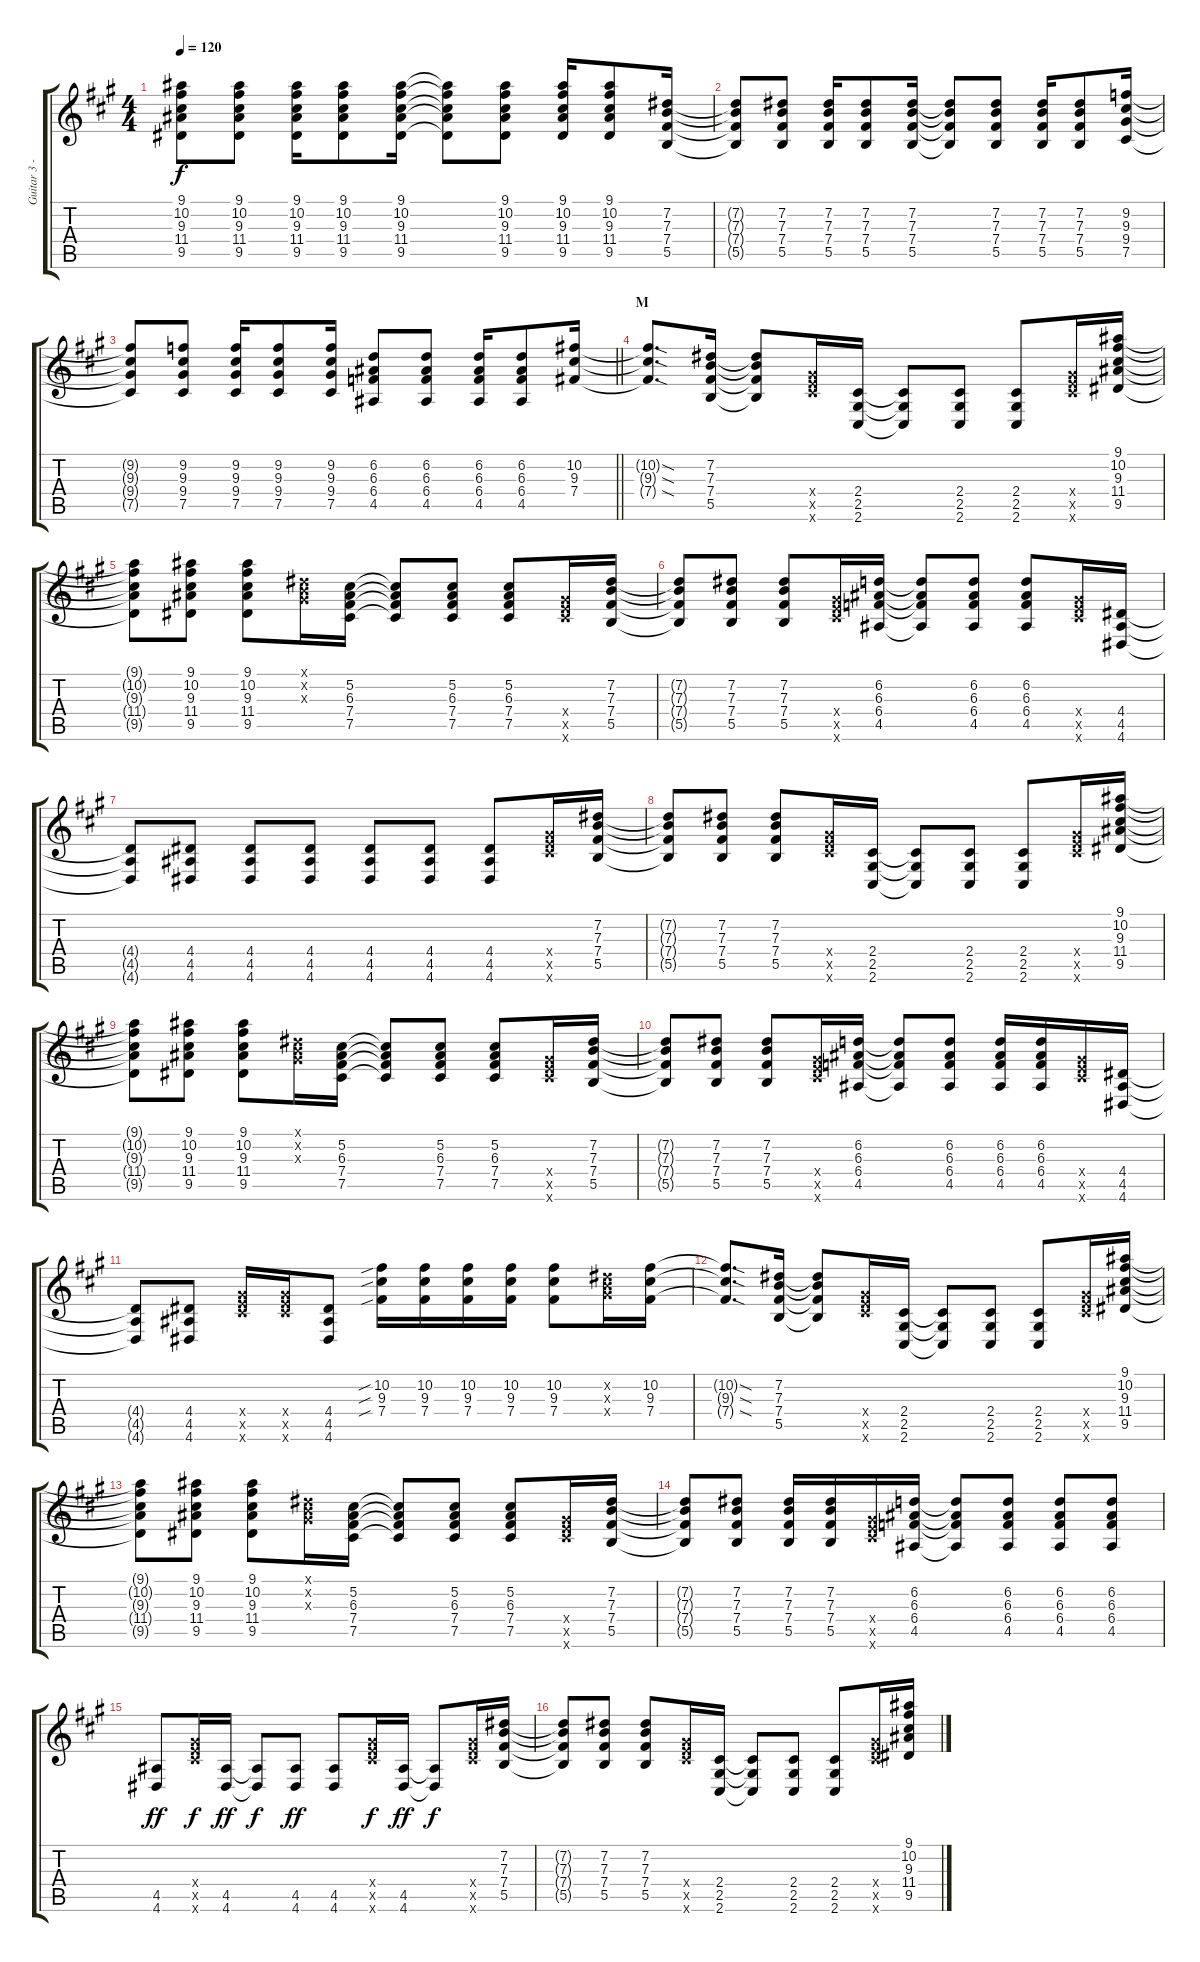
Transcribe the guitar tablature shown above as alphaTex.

\track ("Guitar 3 - Aoi" "Guitar 3 -") {instrument distortionguitar}
\staff {score tabs}
\tuning (Db4 Ab3 E3 B2 Gb2 B1) {hide}
\ts (4 4)
\tempo 120
\clef g2
\ks a
(9.1{t} 10.2{t} 9.3{t} 11.4{t} 9.5{t}).8{dy f} (9.1 10.2 9.3 11.4 9.5).8 (9.1 10.2 9.3 11.4 9.5).16 (9.1 10.2 9.3 11.4 9.5).8 (9.1 10.2 9.3 11.4 9.5).16 (9.1{t} 10.2{t} 9.3{t} 11.4{t} 9.5{t}).8 (9.1 10.2 9.3 11.4 9.5).8 (9.1 10.2 9.3 11.4 9.5).16 (9.1 10.2 9.3 11.4 9.5).8 (7.2 7.3 7.4 5.5).16 |
(7.2{t} 7.3{t} 7.4{t} 5.5{t}).8 (7.2 7.3 7.4 5.5).8 (7.2 7.3 7.4 5.5).16 (7.2 7.3 7.4 5.5).8 (7.2 7.3 7.4 5.5).16 (7.2{t} 7.3{t} 7.4{t} 5.5{t}).8 (7.2 7.3 7.4 5.5).8 (7.2 7.3 7.4 5.5).16 (7.2 7.3 7.4 5.5).8 (9.2 9.3 9.4 7.5).16 |
\barLineRight lightlight
(9.2{t} 9.3{t} 9.4{t} 7.5{t}).8 (9.2 9.3 9.4 7.5).8 (9.2 9.3 9.4 7.5).16 (9.2 9.3 9.4 7.5).8 (9.2 9.3 9.4 7.5).16 (6.2 6.3 6.4 4.5).8 (6.2 6.3 6.4 4.5).8 (6.2 6.3 6.4 4.5).16 (6.2 6.3 6.4 4.5).8 (10.2 9.3 7.4).16 |
\section ("" "M")
(10.2{sod t} 9.3{sod t} 7.4{sod t}).8{d} (7.2 7.3 7.4 5.5).16 (7.2{t} 7.3{t} 7.4{t} 5.5{t}).8 (9.4{x} 10.5{x} 14.6{x}).16 (2.4 2.5 2.6).16 (2.4{t} 2.5{t} 2.6{t}).8 (2.4 2.5 2.6).8 (2.4 2.5 2.6).8 (9.4{x} 10.5{x} 14.6{x}).16 (9.1 10.2 9.3 11.4 9.5).16 |
(9.1{t} 10.2{t} 9.3{t} 11.4{t} 9.5{t}).8 (9.1 10.2 9.3 11.4 9.5).8 (9.1 10.2 9.3 11.4 9.5).8 (2.1{x} 3.2{x} 4.3{x}).16 (5.2 6.3 7.4 7.5).16 (5.2{t} 6.3{t} 7.4{t} 7.5{t}).8 (5.2 6.3 7.4 7.5).8 (5.2 6.3 7.4 7.5).8 (9.4{x} 10.5{x} 14.6{x}).16 (7.2 7.3 7.4 5.5).16 |
(7.2{t} 7.3{t} 7.4{t} 5.5{t}).8 (7.2 7.3 7.4 5.5).8 (7.2 7.3 7.4 5.5).8 (9.4{x} 10.5{x} 14.6{x}).16 (6.2 6.3 6.4 4.5).16 (6.2{t} 6.3{t} 6.4{t} 4.5{t}).8 (6.2 6.3 6.4 4.5).8 (6.2 6.3 6.4 4.5).8 (9.4{x} 10.5{x} 14.6{x}).16 (4.4 4.5 4.6).16 |
(4.4{t} 4.5{t} 4.6{t}).8 (4.4 4.5 4.6).8 (4.4 4.5 4.6).8 (4.4 4.5 4.6).8 (4.4 4.5 4.6).8 (4.4 4.5 4.6).8 (4.4 4.5 4.6).8 (9.4{x} 10.5{x} 14.6{x}).16 (7.2 7.3 7.4 5.5).16 |
(7.2{t} 7.3{t} 7.4{t} 5.5{t}).8 (7.2 7.3 7.4 5.5).8 (7.2 7.3 7.4 5.5).8 (9.4{x} 10.5{x} 14.6{x}).16 (2.4 2.5 2.6).16 (2.4{t} 2.5{t} 2.6{t}).8 (2.4 2.5 2.6).8 (2.4 2.5 2.6).8 (9.4{x} 10.5{x} 14.6{x}).16 (9.1 10.2 9.3 11.4 9.5).16 |
(9.1{t} 10.2{t} 9.3{t} 11.4{t} 9.5{t}).8 (9.1 10.2 9.3 11.4 9.5).8 (9.1 10.2 9.3 11.4 9.5).8 (2.1{x} 3.2{x} 4.3{x}).16 (5.2 6.3 7.4 7.5).16 (5.2{t} 6.3{t} 7.4{t} 7.5{t}).8 (5.2 6.3 7.4 7.5).8 (5.2 6.3 7.4 7.5).8 (9.4{x} 10.5{x} 14.6{x}).16 (7.2 7.3 7.4 5.5).16 |
(7.2{t} 7.3{t} 7.4{t} 5.5{t}).8 (7.2 7.3 7.4 5.5).8 (7.2 7.3 7.4 5.5).8 (9.4{x} 10.5{x} 14.6{x}).16 (6.2 6.3 6.4 4.5).16 (6.2{t} 6.3{t} 6.4{t} 4.5{t}).8 (6.2 6.3 6.4 4.5).8 (6.2 6.3 6.4 4.5).16 (6.2 6.3 6.4 4.5).16 (9.4{x} 10.5{x} 14.6{x}).16 (4.4 4.5 4.6).16 |
(4.4{t} 4.5{t} 4.6{t}).8 (4.4 4.5 4.6).8 (9.4{x} 10.5{x} 14.6{x}).16 (9.4{x} 10.5{x} 14.6{x}).16 (4.4 4.5 4.6).8 (10.2{sib} 9.3{sib} 7.4{sib}).16 (10.2 9.3 7.4).16 (10.2 9.3 7.4).16 (10.2 9.3 7.4).16 (10.2 9.3 7.4).8 (7.2{x} 7.3{x} 9.4{x}).16 (10.2 9.3 7.4).16 |
(10.2{sod t} 9.3{sod t} 7.4{sod t}).8{d} (7.2 7.3 7.4 5.5).16 (7.2{t} 7.3{t} 7.4{t} 5.5{t}).8 (9.4{x} 10.5{x} 14.6{x}).16 (2.4 2.5 2.6).16 (2.4{t} 2.5{t} 2.6{t}).8 (2.4 2.5 2.6).8 (2.4 2.5 2.6).8 (9.4{x} 10.5{x} 14.6{x}).16 (9.1 10.2 9.3 11.4 9.5).16 |
(9.1{t} 10.2{t} 9.3{t} 11.4{t} 9.5{t}).8 (9.1 10.2 9.3 11.4 9.5).8 (9.1 10.2 9.3 11.4 9.5).8 (2.1{x} 3.2{x} 4.3{x}).16 (5.2 6.3 7.4 7.5).16 (5.2{t} 6.3{t} 7.4{t} 7.5{t}).8 (5.2 6.3 7.4 7.5).8 (5.2 6.3 7.4 7.5).8 (9.4{x} 10.5{x} 14.6{x}).16 (7.2 7.3 7.4 5.5).16 |
(7.2{t} 7.3{t} 7.4{t} 5.5{t}).8 (7.2 7.3 7.4 5.5).8 (7.2 7.3 7.4 5.5).16 (7.2 7.3 7.4 5.5).16 (9.4{x} 10.5{x} 14.6{x}).16 (6.2 6.3 6.4 4.5).16 (6.2{t} 6.3{t} 6.4{t} 4.5{t}).8 (6.2 6.3 6.4 4.5).8 (6.2 6.3 6.4 4.5).8 (6.2 6.3 6.4 4.5).8 |
(4.5 4.6).8{dy ff} (9.4{x} 10.5{x} 14.6{x}).16{dy f} (4.5 4.6).16{dy ff} (4.5{t} 4.6{t}).8{dy f} (4.5 4.6).8{dy ff} (4.5 4.6).8 (9.4{x} 10.5{x} 14.6{x}).16{dy f} (4.5 4.6).16{dy ff} (4.5{t} 4.6{t}).8{dy f} (9.4{x} 10.5{x} 14.6{x}).16 (7.2 7.3 7.4 5.5).16 |
(7.2{t} 7.3{t} 7.4{t} 5.5{t}).8 (7.2 7.3 7.4 5.5).8 (7.2 7.3 7.4 5.5).8 (9.4{x} 10.5{x} 14.6{x}).16 (2.4 2.5 2.6).16 (2.4{t} 2.5{t} 2.6{t}).8 (2.4 2.5 2.6).8 (2.4 2.5 2.6).8 (9.4{x} 10.5{x} 14.6{x}).16 (9.1 10.2 9.3 11.4 9.5).16
